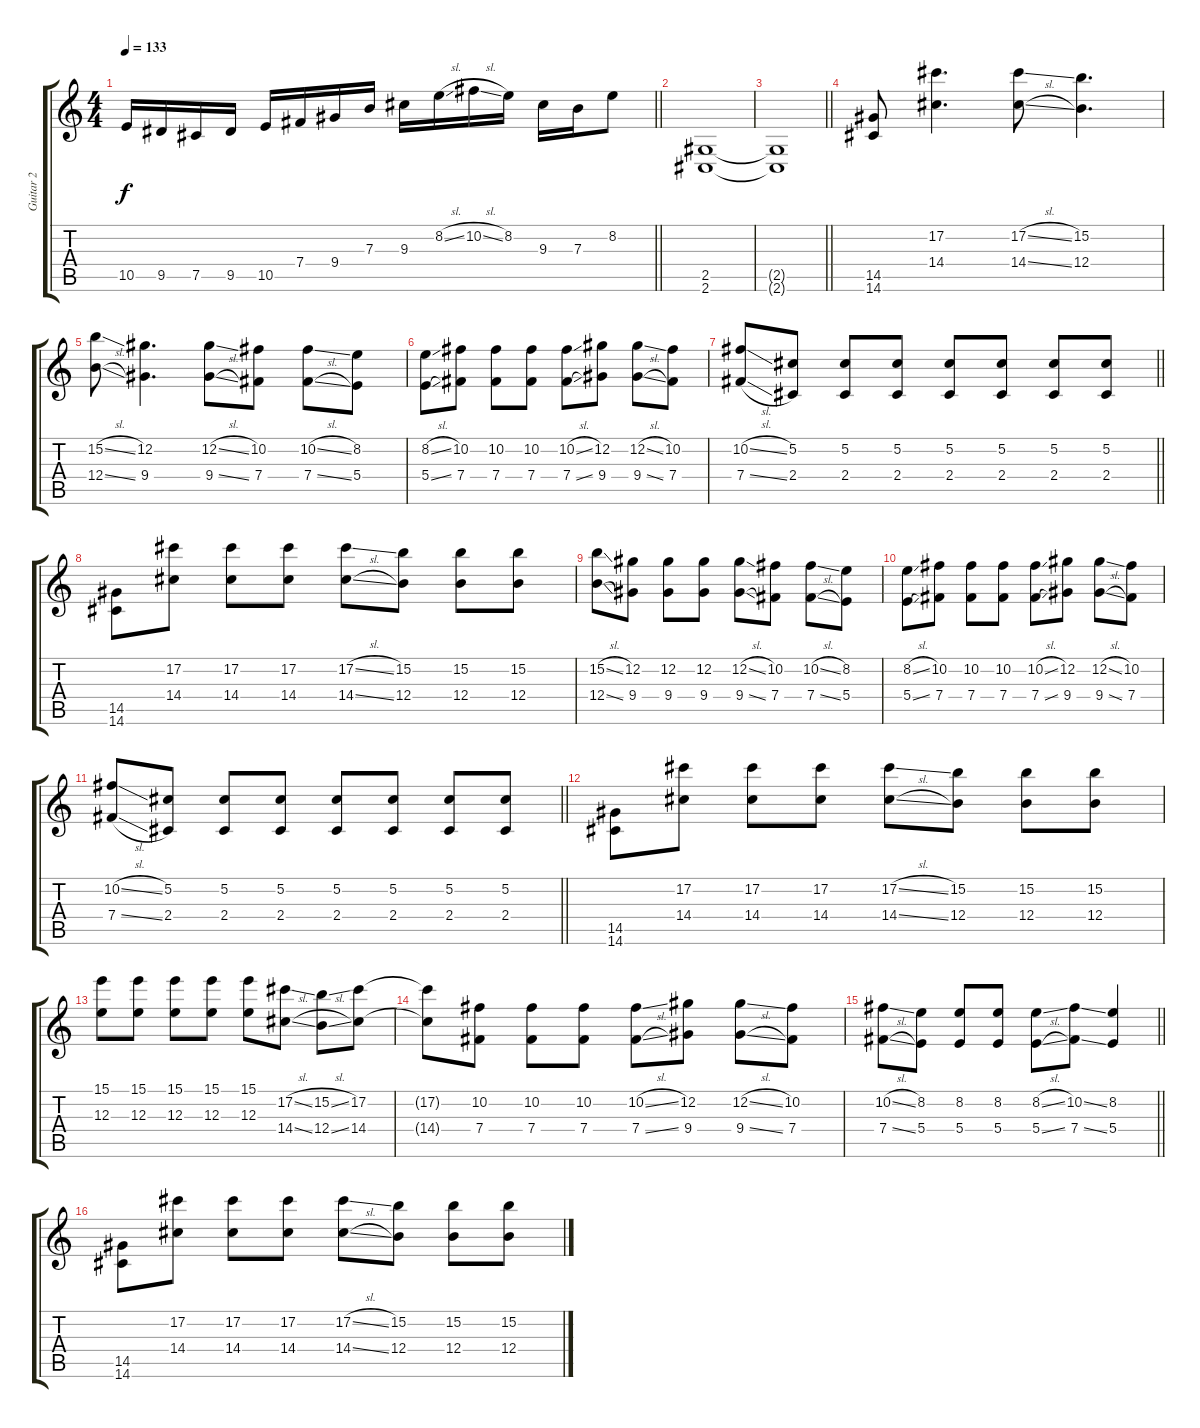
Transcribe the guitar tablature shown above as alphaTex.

\track ("Guitar 2" "Guitar 2") {instrument distortionguitar}
\staff {score tabs}
\tuning (Db4 Ab3 E3 B2 Gb2 B1) {hide}
\ts (4 4)
\tempo 133
\clef g2
\barLineRight lightlight
\ks c
10.5.16{dy f} 9.5.16 7.5.16 9.5.16 10.5.16 7.4.16 9.4.16 7.3.16 9.3.16 8.2{sl}.16 10.2{sl}.16 8.2.16 9.3.16 7.3.16 8.2.8 |
(2.5 2.6).1 |
\barLineRight lightlight
(2.5{t} 2.6{t}).1 |
\section ("" "")
(14.5 14.6).8{volume 10 instrument distortionguitar} (17.2 14.4).4{d} (17.2{sl} 14.4{sl}).8 (15.2 12.4).4{d} |
(15.2{sl} 12.4{sl}).8 (12.2 9.4).4{d} (12.2{sl} 9.4{sl}).8{volume 13} (10.2 7.4).8 (10.2{sl} 7.4{sl}).8 (8.2 5.4).8 |
(8.2{sl} 5.4{sl}).8 (10.2 7.4).8 (10.2 7.4).8 (10.2 7.4).8 (10.2{sl} 7.4{sl}).8 (12.2 9.4).8 (12.2{sl} 9.4{sl}).8 (10.2 7.4).8 |
\barLineRight lightlight
(10.2{sl} 7.4{sl}).8 (5.2 2.4).8 (5.2 2.4).8 (5.2 2.4).8 (5.2 2.4).8 (5.2 2.4).8 (5.2 2.4).8 (5.2 2.4).8 |
(14.5 14.6).8 (17.2 14.4).8 (17.2 14.4).8 (17.2 14.4).8 (17.2{sl} 14.4{sl}).8 (15.2 12.4).8 (15.2 12.4).8 (15.2 12.4).8 |
(15.2{sl} 12.4{sl}).8 (12.2 9.4).8 (12.2 9.4).8 (12.2 9.4).8 (12.2{sl} 9.4{sl}).8 (10.2 7.4).8 (10.2{sl} 7.4{sl}).8 (8.2 5.4).8 |
(8.2{sl} 5.4{sl}).8 (10.2 7.4).8 (10.2 7.4).8 (10.2 7.4).8 (10.2{sl} 7.4{sl}).8 (12.2 9.4).8 (12.2{sl} 9.4{sl}).8 (10.2 7.4).8 |
\barLineRight lightlight
(10.2{sl} 7.4{sl}).8 (5.2 2.4).8 (5.2 2.4).8 (5.2 2.4).8 (5.2 2.4).8 (5.2 2.4).8 (5.2 2.4).8 (5.2 2.4).8 |
(14.5 14.6).8 (17.2 14.4).8 (17.2 14.4).8 (17.2 14.4).8 (17.2{sl} 14.4{sl}).8 (15.2 12.4).8 (15.2 12.4).8 (15.2 12.4).8 |
(15.1 12.3).8 (15.1 12.3).8 (15.1 12.3).8 (15.1 12.3).8 (15.1 12.3).8 (17.2{sl} 14.4{sl}).8 (15.2{sl} 12.4{sl}).8 (17.2 14.4).8 |
(17.2{t} 14.4{t}).8 (10.2 7.4).8 (10.2 7.4).8 (10.2 7.4).8 (10.2{sl} 7.4{sl}).8 (12.2 9.4).8 (12.2{sl} 9.4{sl}).8 (10.2 7.4).8 |
\barLineRight lightlight
(10.2{sl} 7.4{sl}).8 (8.2 5.4).8 (8.2 5.4).8 (8.2 5.4).8 (8.2{sl} 5.4{sl}).8 (10.2{ss} 7.4{ss}).8 (8.2 5.4).4 |
(14.5 14.6).8 (17.2 14.4).8 (17.2 14.4).8 (17.2 14.4).8 (17.2{sl} 14.4{sl}).8 (15.2 12.4).8 (15.2 12.4).8 (15.2 12.4).8
